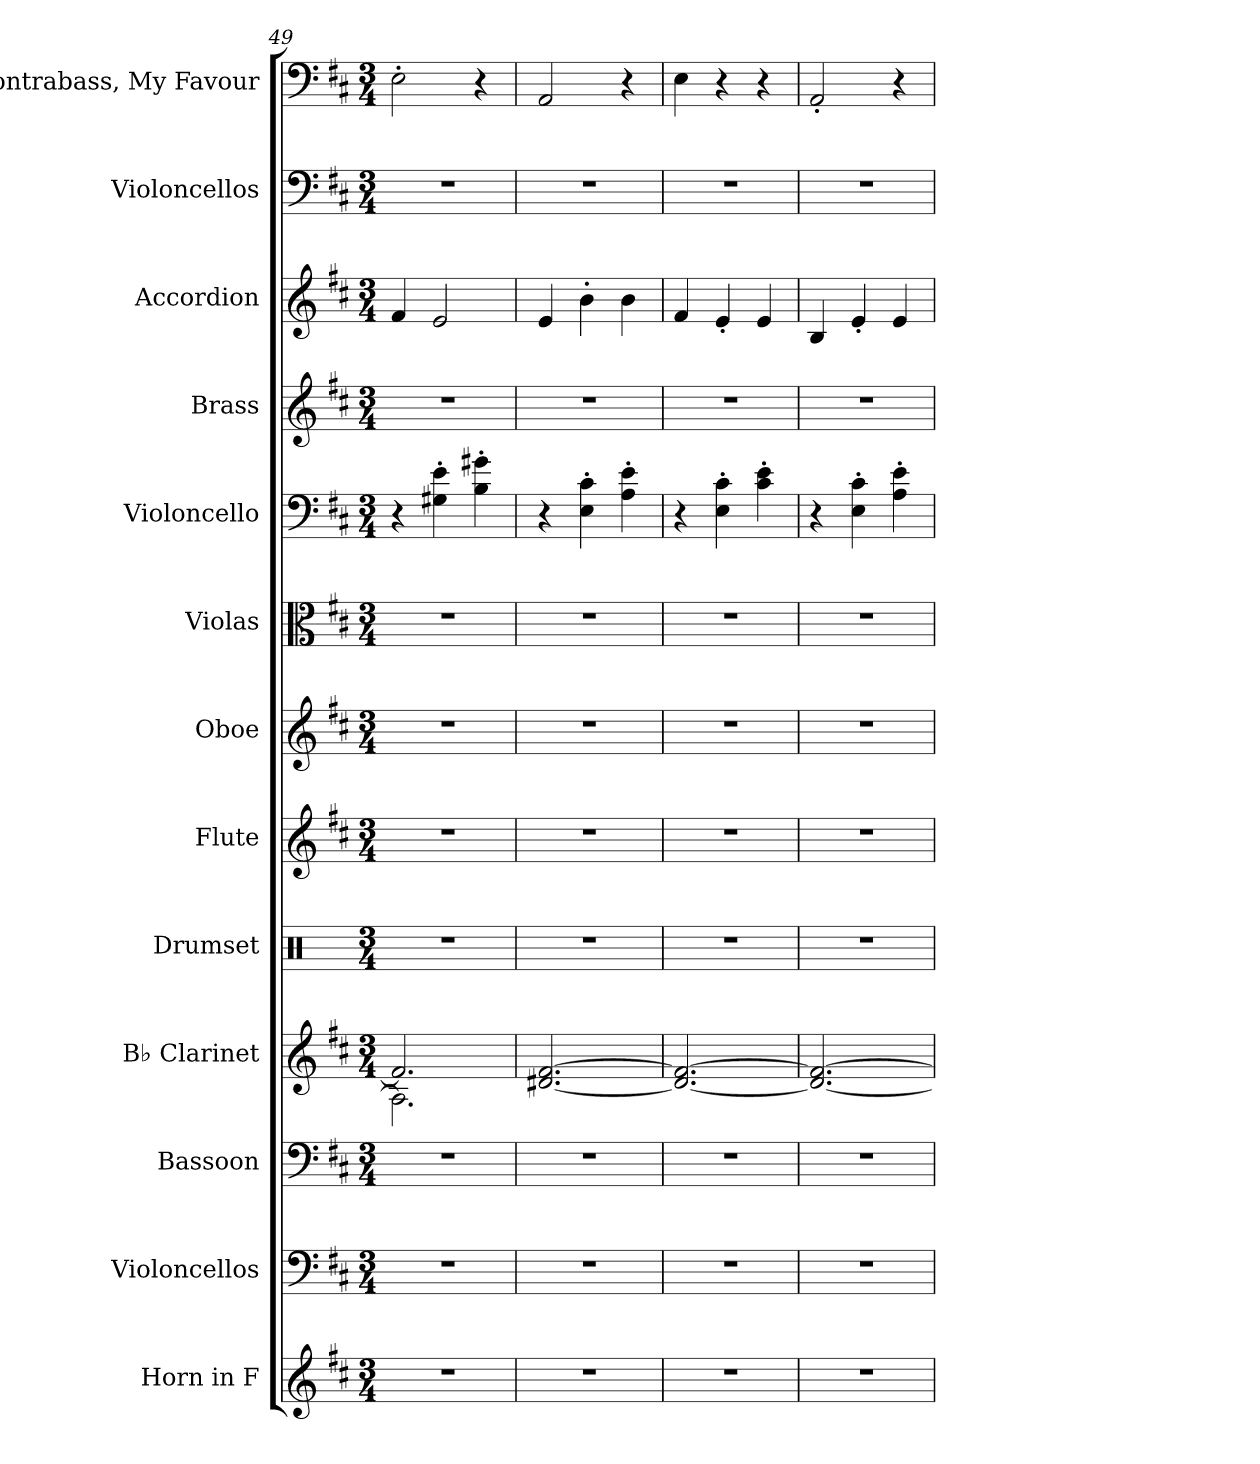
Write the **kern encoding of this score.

**kern	**kern	**kern	**kern	**kern	**kern	**kern	**kern	**kern	**kern	**kern	**kern	**kern
*part13	*part12	*part11	*part10	*part9	*part8	*part7	*part6	*part5	*part4	*part3	*part2	*part1
*staff13	*staff12	*staff11	*staff10	*staff9	*staff8	*staff7	*staff6	*staff5	*staff4	*staff3	*staff2	*staff1
*I"Horn in F	*I"Violoncellos	*I"Bassoon	*I"B♭ Clarinet	*I"Drumset	*I"Flute	*I"Oboe	*I"Violas	*I"Violoncello	*I"Brass	*I"Accordion	*I"Violoncellos	*I"Contrabass, My Favour
*	*I'Vcs.	*I'Bsn.	*I'B♭ Cl.	*I'D. Set	*I'Fl.	*I'Ob.	*I'Vlas.	*I'Vc.	*I'Br.	*I'Acc.	*I'Vcs.	*I'Cb.
*clefG2	*clefF4	*clefF4	*clefG2	*clefX	*clefG2	*clefG2	*clefC3	*clefF4	*clefG2	*clefG2	*clefF4	*clefF4
*ITrd4c7	*	*	*ITrd1c2	*	*	*	*	*	*	*	*	*ITrd7c12
*k[f#]	*k[f#c#]	*k[f#c#]	*k[]	*k[]	*k[f#c#]	*k[f#c#]	*k[f#c#]	*k[f#c#]	*k[f#c#]	*k[f#c#]	*k[f#c#]	*k[f#c#]
*M3/4	*M3/4	*M3/4	*M3/4	*M3/4	*M3/4	*M3/4	*M3/4	*M3/4	*M3/4	*M3/4	*M3/4	*M3/4
=49	=49	=49	=49	=49	=49	=49	=49	=49	=49	=49	=49	=49
*	*	*	*^	*	*	*	*	*	*	*	*	*
2.r	2.r	2.r	2.e/]	2.G#\]	2.r	2.r	2.r	2.r	4r	2.r	4f#/	2.r	2EE'\
.	.	.	.	.	.	.	.	.	4G#X\' 4e\'	.	2e/	.	.
.	.	.	.	.	.	.	.	.	4B\' 4g#X\'	.	.	.	4r
*	*	*	*v	*v	*	*	*	*	*	*	*	*	*
=50	=50	=50	=50	=50	=50	=50	=50	=50	=50	=50	=50	=50
2.r	2.r	2.r	[2.c#X/ [2.e/	2.r	2.r	2.r	2.r	4r	2.r	4e/	2.r	2AAA/
.	.	.	.	.	.	.	.	4E\' 4c#\'	.	4b'\	.	.
.	.	.	.	.	.	.	.	4A\' 4e\'	.	4b\	.	4r
!!LO:PB:g=z
=51	=51	=51	=51	=51	=51	=51	=51	=51	=51	=51	=51	=51
2.r	2.r	2.r	2.c#/_ 2.e/_	2.r	2.r	2.r	2.r	4r	2.r	4f#/	2.r	4EE\
.	.	.	.	.	.	.	.	4E\' 4c#\'	.	4e'/	.	4r
.	.	.	.	.	.	.	.	4c#\' 4e\'	.	4e/	.	4r
=52	=52	=52	=52	=52	=52	=52	=52	=52	=52	=52	=52	=52
2.r	2.r	2.r	2.c#/_ 2.e/_	2.r	2.r	2.r	2.r	4r	2.r	4B/	2.r	2AAA'/
.	.	.	.	.	.	.	.	4E\' 4c#\'	.	4e'/	.	.
.	.	.	.	.	.	.	.	4A\' 4e\'	.	4e/	.	4r
=	=	=	=	=	=	=	=	=	=	=	=	=
*-	*-	*-	*-	*-	*-	*-	*-	*-	*-	*-	*-	*-
